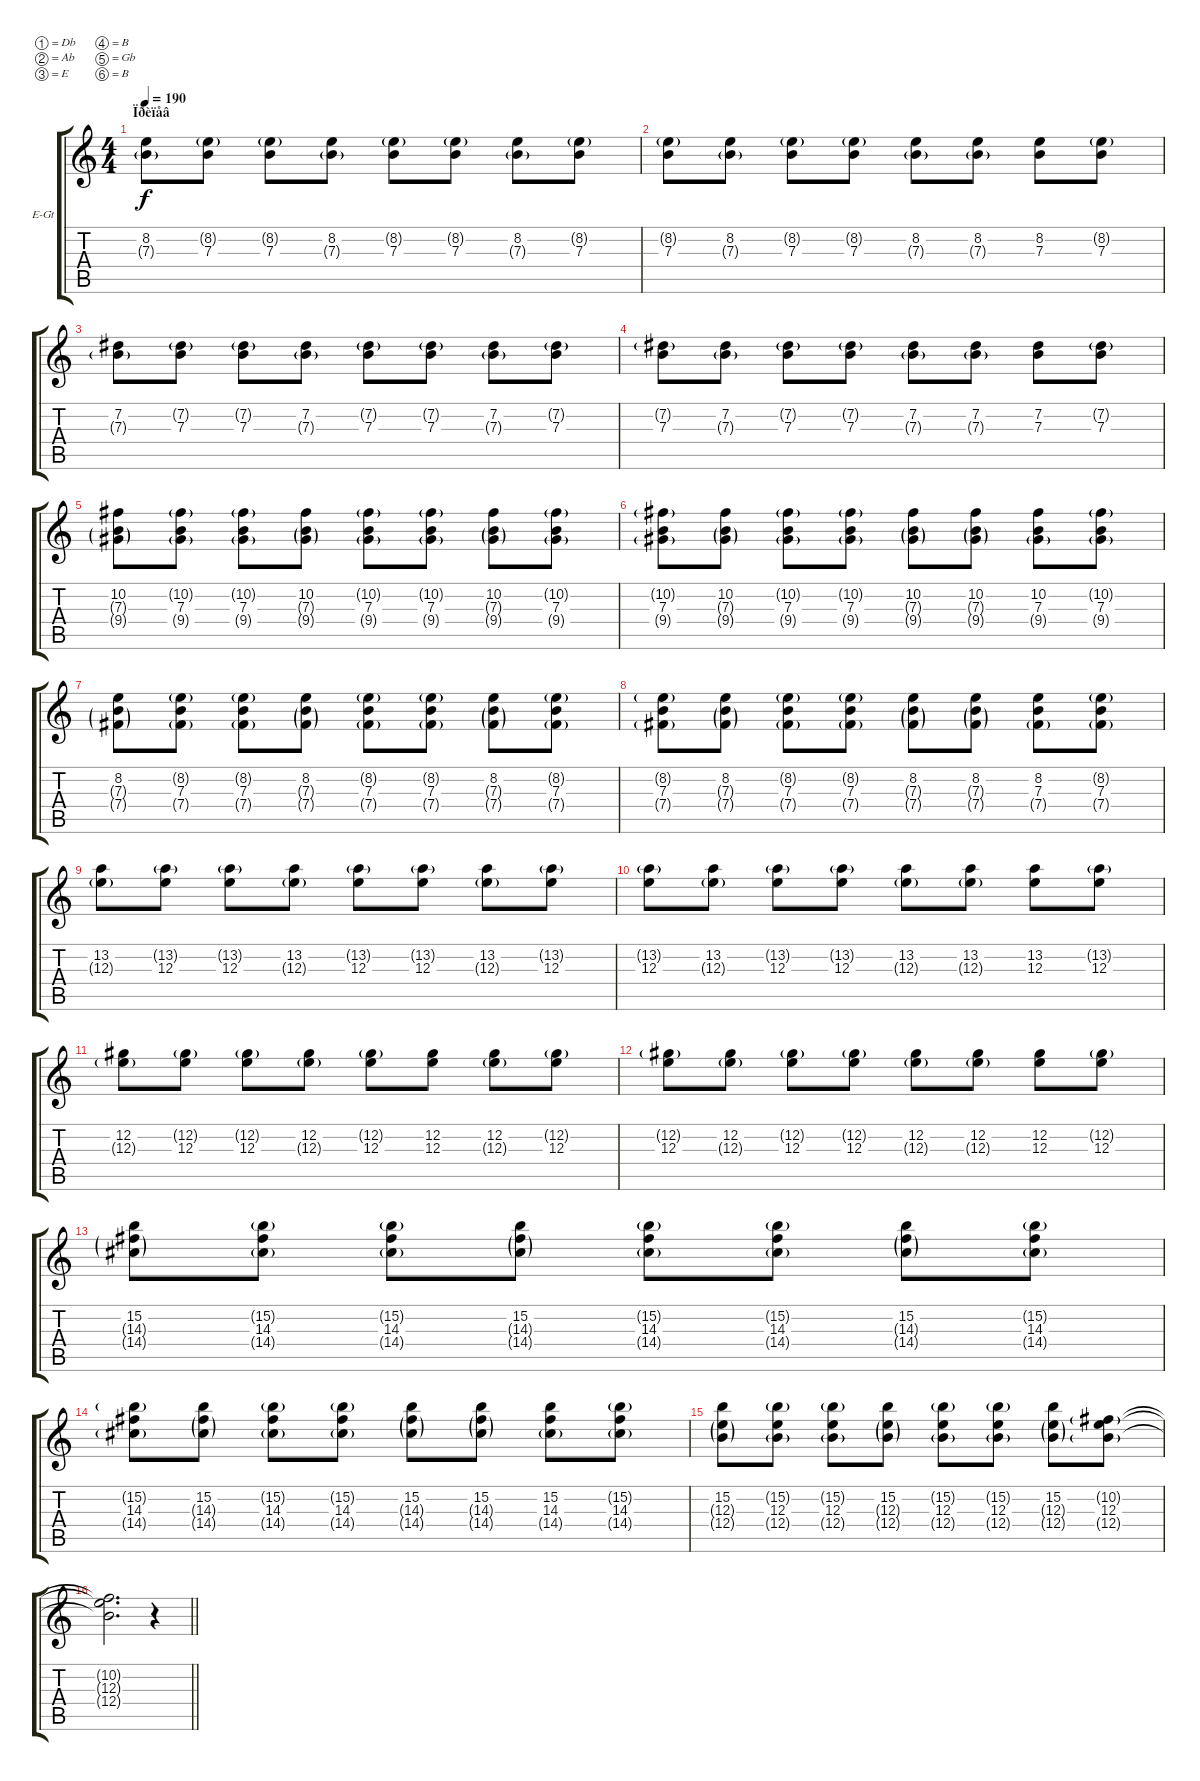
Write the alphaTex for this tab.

\bracketExtendMode groupsimilarinstruments
\firstSystemTrackNameOrientation horizontal
\otherSystemsTrackNameOrientation horizontal
\track ("Taras" "E-Gt") {instrument overdrivenguitar}
\staff {score tabs}
\tuning (Db4 Ab3 E3 B2 Gb2 B1)
\ts (4 4)
\section ("" "Ïðèïåâ")
\tempo 190
\clef g2
\ks c
(8.2 7.3{g}).8{dy f} (8.2{g} 7.3).8 (8.2{g} 7.3).8 (8.2 7.3{g}).8 (8.2{g} 7.3).8 (8.2{g} 7.3).8 (8.2 7.3{g}).8 (8.2{g} 7.3).8 |
(8.2{g} 7.3).8 (8.2 7.3{g}).8 (8.2{g} 7.3).8 (8.2{g} 7.3).8 (8.2 7.3{g}).8 (8.2 7.3{g}).8 (8.2 7.3).8 (8.2{g} 7.3).8 |
(7.2 7.3{g}).8 (7.2{g} 7.3).8 (7.2{g} 7.3).8 (7.2 7.3{g}).8 (7.2{g} 7.3).8 (7.2{g} 7.3).8 (7.2 7.3{g}).8 (7.2{g} 7.3).8 |
(7.2{g} 7.3).8 (7.2 7.3{g}).8 (7.2{g} 7.3).8 (7.2{g} 7.3).8 (7.2 7.3{g}).8 (7.2 7.3{g}).8 (7.2 7.3).8 (7.2{g} 7.3).8 |
(10.2 7.3{g} 9.4{g}).8 (10.2{g} 7.3 9.4{g}).8 (10.2{g} 7.3 9.4{g}).8 (10.2 7.3{g} 9.4{g}).8 (10.2{g} 7.3 9.4{g}).8 (10.2{g} 7.3 9.4{g}).8 (10.2 7.3{g} 9.4{g}).8 (10.2{g} 7.3 9.4{g}).8 |
(10.2{g} 7.3 9.4{g}).8 (10.2 7.3{g} 9.4{g}).8 (10.2{g} 7.3 9.4{g}).8 (10.2{g} 7.3 9.4{g}).8 (10.2 7.3{g} 9.4{g}).8 (10.2 7.3{g} 9.4{g}).8 (10.2 7.3 9.4{g}).8 (10.2{g} 7.3 9.4{g}).8 |
(8.2 7.3{g} 7.4{g}).8 (8.2{g} 7.3 7.4{g}).8 (8.2{g} 7.3 7.4{g}).8 (8.2 7.3{g} 7.4{g}).8 (8.2{g} 7.3 7.4{g}).8 (8.2{g} 7.3 7.4{g}).8 (8.2 7.3{g} 7.4{g}).8 (8.2{g} 7.3 7.4{g}).8 |
(8.2{g} 7.3 7.4{g}).8 (8.2 7.3{g} 7.4{g}).8 (8.2{g} 7.3 7.4{g}).8 (8.2{g} 7.3 7.4{g}).8 (8.2 7.3{g} 7.4{g}).8 (8.2 7.3{g} 7.4{g}).8 (8.2 7.3 7.4{g}).8 (8.2{g} 7.3 7.4{g}).8 |
(13.2 12.3{g}).8 (13.2{g} 12.3).8 (13.2{g} 12.3).8 (13.2 12.3{g}).8 (13.2{g} 12.3).8 (13.2{g} 12.3).8 (13.2 12.3{g}).8 (13.2{g} 12.3).8 |
(13.2{g} 12.3).8 (13.2 12.3{g}).8 (13.2{g} 12.3).8 (13.2{g} 12.3).8 (13.2 12.3{g}).8 (13.2 12.3{g}).8 (13.2 12.3).8 (13.2{g} 12.3).8 |
(12.2 12.3{g}).8 (12.2{g} 12.3).8 (12.2{g} 12.3).8 (12.2 12.3{g}).8 (12.2{g} 12.3).8 (12.2 12.3).8 (12.2 12.3{g}).8 (12.2{g} 12.3).8 |
(12.2{g} 12.3).8 (12.2 12.3{g}).8 (12.2{g} 12.3).8 (12.2{g} 12.3).8 (12.2 12.3{g}).8 (12.2 12.3{g}).8 (12.2 12.3).8 (12.2{g} 12.3).8 |
(15.2 14.3{g} 14.4{g}).8 (15.2{g} 14.3 14.4{g}).8 (15.2{g} 14.3 14.4{g}).8 (15.2 14.3{g} 14.4{g}).8 (15.2{g} 14.3 14.4{g}).8 (15.2{g} 14.3 14.4{g}).8 (15.2 14.3{g} 14.4{g}).8 (15.2{g} 14.3 14.4{g}).8 |
(15.2{g} 14.3 14.4{g}).8 (15.2 14.3{g} 14.4{g}).8 (15.2{g} 14.3 14.4{g}).8 (15.2{g} 14.3 14.4{g}).8 (15.2 14.3{g} 14.4{g}).8 (15.2 14.3{g} 14.4{g}).8 (15.2 14.3 14.4{g}).8 (15.2{g} 14.3 14.4{g}).8 |
(15.2 12.3{g} 12.4{g}).8 (15.2{g} 12.3 12.4{g}).8 (15.2{g} 12.3 12.4{g}).8 (15.2 12.3{g} 12.4{g}).8 (15.2{g} 12.3 12.4{g}).8 (15.2{g} 12.3 12.4{g}).8 (15.2 12.3{g} 12.4{g}).8 (10.2{g} 12.3 12.4{g}).8 |
\barLineRight lightlight
(10.2{t} 12.3{t} 12.4{t}).2{d} r.4
